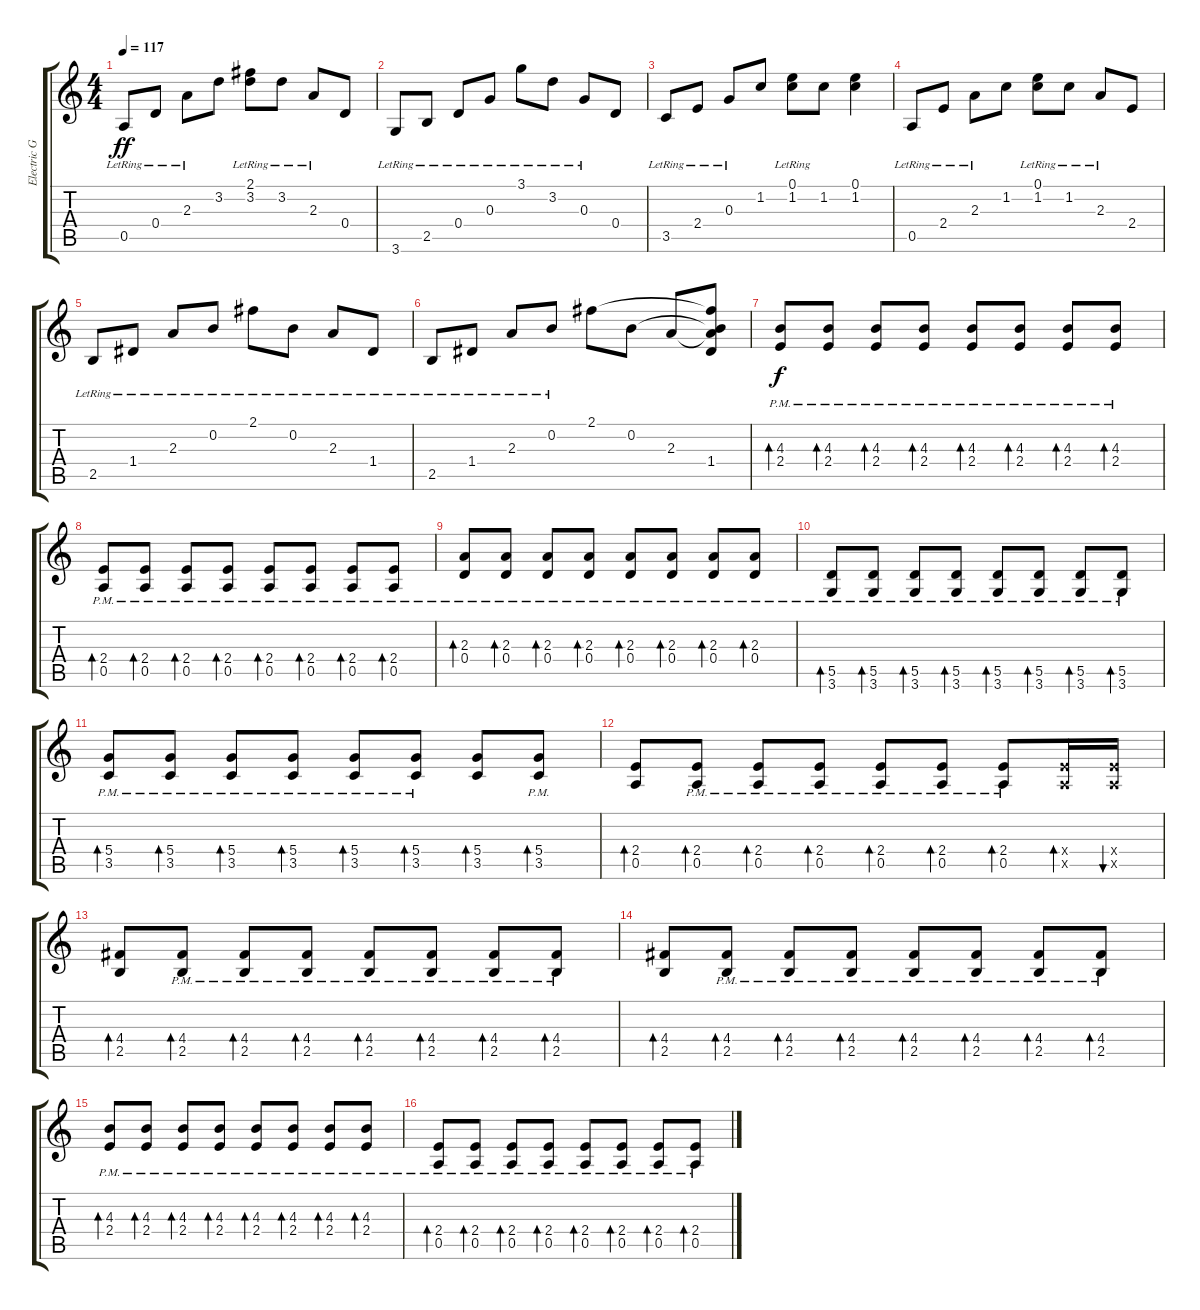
\track ("Electric Guitar" "Electric G") {instrument electricguitarjazz}
\staff {score tabs}
\tuning (E4 B3 G3 D3 A2 E2) {hide}
\ts (4 4)
\tempo 117
\clef g2
\ks c
0.5{lr}.8{dy ff} 0.4{lr}.8 2.3{lr}.8 3.2.8 (2.1{lr} 3.2).8 3.2{lr}.8 2.3{lr}.8 0.4.8 |
3.6{lr}.8 2.5{lr}.8 0.4{lr}.8 0.3{lr}.8 3.1{lr}.8 3.2{lr}.8 0.3{lr}.8 0.4.8 |
3.5{lr}.8 2.4{lr}.8 0.3{lr}.8 1.2.8 (0.1{lr} 1.2).8 1.2.8 (0.1 1.2).4 |
0.5{lr}.8 2.4{lr}.8 2.3{lr}.8 1.2.8 (0.1{lr} 1.2).8 1.2{lr}.8 2.3{lr}.8 2.4.8 |
2.5{lr}.8 1.4{lr}.8 2.3{lr}.8 0.2{lr}.8 2.1{lr}.8 0.2{lr}.8 2.3{lr}.8 1.4{lr}.8 |
2.5{lr}.8 1.4{lr}.8 2.3{lr}.8 0.2{lr}.8 2.1.8 0.2.8 2.3.8 (2.1{t} 0.2{t} 2.3{t} 1.4).8 |
(4.3{pm} 2.4{pm}).8{bd 60 dy f instrument overdrivenguitar} (4.3{pm} 2.4{pm}).8{bd 60} (4.3{pm} 2.4{pm}).8{bd 60} (4.3{pm} 2.4{pm}).8{bd 60} (4.3{pm} 2.4{pm}).8{bd 60} (4.3{pm} 2.4{pm}).8{bd 60} (4.3{pm} 2.4{pm}).8{bd 60} (4.3{pm} 2.4{pm}).8{bd 60} |
(2.4{pm} 0.5{pm}).8{bd 60} (2.4{pm} 0.5{pm}).8{bd 60} (2.4{pm} 0.5{pm}).8{bd 60} (2.4{pm} 0.5{pm}).8{bd 60} (2.4{pm} 0.5{pm}).8{bd 60} (2.4{pm} 0.5{pm}).8{bd 60} (2.4{pm} 0.5{pm}).8{bd 60} (2.4{pm} 0.5{pm}).8{bd 60} |
(2.3{pm} 0.4{pm}).8{bd 60} (2.3{pm} 0.4{pm}).8{bd 60} (2.3{pm} 0.4{pm}).8{bd 60} (2.3{pm} 0.4{pm}).8{bd 60} (2.3{pm} 0.4{pm}).8{bd 60} (2.3{pm} 0.4{pm}).8{bd 60} (2.3{pm} 0.4{pm}).8{bd 60} (2.3{pm} 0.4{pm}).8{bd 60} |
(5.5{pm} 3.6{pm}).8{bd 60} (5.5{pm} 3.6{pm}).8{bd 60} (5.5{pm} 3.6{pm}).8{bd 60} (5.5{pm} 3.6{pm}).8{bd 60} (5.5{pm} 3.6{pm}).8{bd 60} (5.5{pm} 3.6{pm}).8{bd 60} (5.5{pm} 3.6{pm}).8{bd 60} (5.5{pm} 3.6{pm}).8{bd 60} |
(5.4{pm} 3.5{pm}).8{bd 60} (5.4{pm} 3.5{pm}).8{bd 60} (5.4{pm} 3.5{pm}).8{bd 60} (5.4{pm} 3.5{pm}).8{bd 60} (5.4{pm} 3.5{pm}).8{bd 60} (5.4{pm} 3.5{pm}).8{bd 60} (5.4 3.5).8{bd 60} (5.4{pm} 3.5{pm}).8{bd 60} |
(2.4 0.5).8{bd 60} (2.4{pm} 0.5{pm}).8{bd 60} (2.4{pm} 0.5{pm}).8{bd 60} (2.4{pm} 0.5{pm}).8{bd 60} (2.4{pm} 0.5{pm}).8{bd 60} (2.4{pm} 0.5{pm}).8{bd 60} (2.4{pm} 0.5{pm}).8{bd 60} (2.4{x} 0.5{x}).16{bd 60} (2.4{x} 0.5{x}).16{bu 60} |
(4.4 2.5).8{bd 60} (4.4{pm} 2.5{pm}).8{bd 60} (4.4{pm} 2.5{pm}).8{bd 60} (4.4{pm} 2.5{pm}).8{bd 60} (4.4{pm} 2.5{pm}).8{bd 60} (4.4{pm} 2.5{pm}).8{bd 60} (4.4{pm} 2.5{pm}).8{bd 60} (4.4{pm} 2.5{pm}).8{bd 60} |
(4.4 2.5).8{bd 60} (4.4{pm} 2.5{pm}).8{bd 60} (4.4{pm} 2.5{pm}).8{bd 60} (4.4{pm} 2.5{pm}).8{bd 60} (4.4{pm} 2.5{pm}).8{bd 60} (4.4{pm} 2.5{pm}).8{bd 60} (4.4{pm} 2.5{pm}).8{bd 60} (4.4{pm} 2.5{pm}).8{bd 60} |
(4.3{pm} 2.4{pm}).8{bd 60} (4.3{pm} 2.4{pm}).8{bd 60} (4.3{pm} 2.4{pm}).8{bd 60} (4.3{pm} 2.4{pm}).8{bd 60} (4.3{pm} 2.4{pm}).8{bd 60} (4.3{pm} 2.4{pm}).8{bd 60} (4.3{pm} 2.4{pm}).8{bd 60} (4.3{pm} 2.4{pm}).8{bd 60} |
(2.4{pm} 0.5{pm}).8{bd 60} (2.4{pm} 0.5{pm}).8{bd 60} (2.4{pm} 0.5{pm}).8{bd 60} (2.4{pm} 0.5{pm}).8{bd 60} (2.4{pm} 0.5{pm}).8{bd 60} (2.4{pm} 0.5{pm}).8{bd 60} (2.4{pm} 0.5{pm}).8{bd 60} (2.4{pm} 0.5{pm}).8{bd 60}
